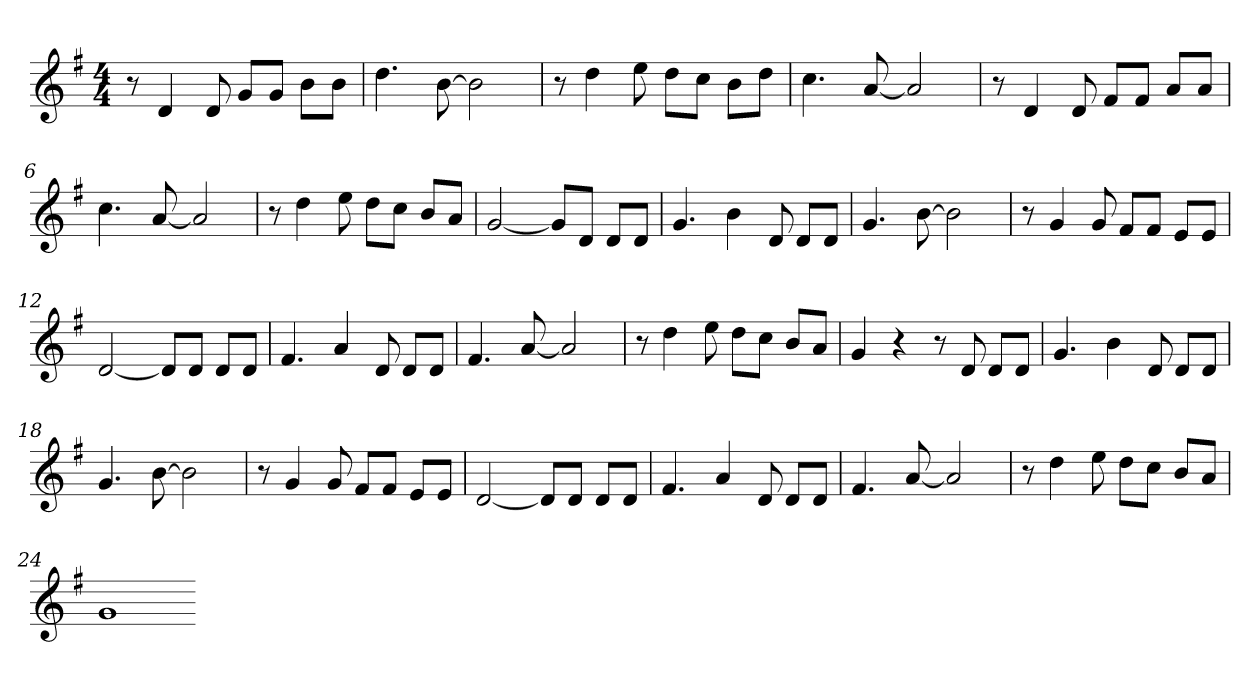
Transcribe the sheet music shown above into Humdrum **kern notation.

**kern
*part1
*staff1
*k[f#]
*G:
*M4/4
=1
8r
4d
8d
8gL
8gJ
8bL
8bJ
=2
4.dd
[8b
2b]
=3
8r
4dd
8ee
8ddL
8ccJ
8bL
8ddJ
=4
4.cc
[8a
2a]
=5
8r
4d
8d
8f#L
8f#J
8aL
8aJ
=6
4.cc
[8a
2a]
=7
8r
4dd
8ee
8ddL
8ccJ
8bL
8aJ
=8
[2g
8gL]
8dJ
8dL
8dJ
=9
4.g
4b
8d
8dL
8dJ
=10
4.g
[8b
2b]
=11
8r
4g
8g
8f#L
8f#J
8eL
8eJ
=12
[2d
8dL]
8dJ
8dL
8dJ
=13
4.f#
4a
8d
8dL
8dJ
=14
4.f#
[8a
2a]
=15
8r
4dd
8ee
8ddL
8ccJ
8bL
8aJ
=16
4g
4r
8r
8d
8dL
8dJ
=17
4.g
4b
8d
8dL
8dJ
=18
4.g
[8b
2b]
=19
8r
4g
8g
8f#L
8f#J
8eL
8eJ
=20
[2d
8dL]
8dJ
8dL
8dJ
=21
4.f#
4a
8d
8dL
8dJ
=22
4.f#
[8a
2a]
=23
8r
4dd
8ee
8ddL
8ccJ
8bL
8aJ
=24
1g
=-
*-
